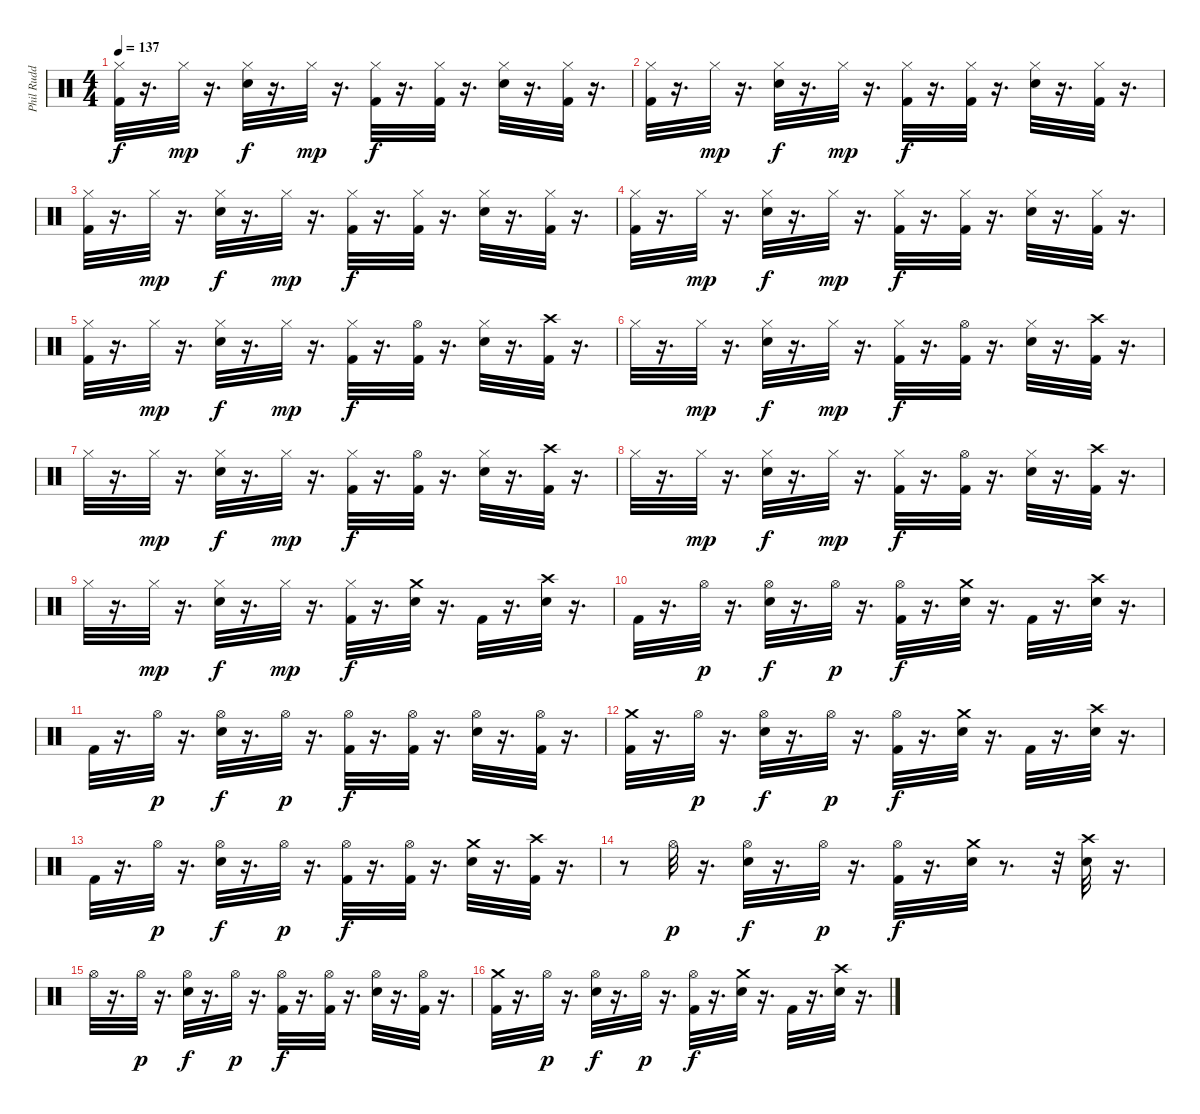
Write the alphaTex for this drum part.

\track ("Phil Rudd" "Phil Rudd") {instrument percussion}
\staff {score}
\articulation defaults
\ts (4 4)
\tempo 137
\clef neutral
\ks c
("Hi-Hat (closed)" "Kick (hit) 2").32{dy f} r.16{d} "Hi-Hat (closed)".32{dy mp} r.16{d} ("Hi-Hat (closed)" "Electric Snare (hit)").32{dy f} r.16{d} "Hi-Hat (closed)".32{dy mp} r.16{d} ("Hi-Hat (closed)" "Kick (hit) 2").32{dy f} r.16{d} ("Hi-Hat (closed)" "Kick (hit) 2").32 r.16{d} ("Hi-Hat (closed)" "Electric Snare (hit)").32 r.16{d} ("Hi-Hat (closed)" "Kick (hit) 2").32 r.16{d} |
("Hi-Hat (closed)" "Kick (hit) 2").32 r.16{d} "Hi-Hat (closed)".32{dy mp} r.16{d} ("Hi-Hat (closed)" "Electric Snare (hit)").32{dy f} r.16{d} "Hi-Hat (closed)".32{dy mp} r.16{d} ("Hi-Hat (closed)" "Kick (hit) 2").32{dy f} r.16{d} ("Hi-Hat (closed)" "Kick (hit) 2").32 r.16{d} ("Hi-Hat (closed)" "Electric Snare (hit)").32 r.16{d} ("Hi-Hat (closed)" "Kick (hit) 2").32 r.16{d} |
("Hi-Hat (closed)" "Kick (hit) 2").32 r.16{d} "Hi-Hat (closed)".32{dy mp} r.16{d} ("Hi-Hat (closed)" "Electric Snare (hit)").32{dy f} r.16{d} "Hi-Hat (closed)".32{dy mp} r.16{d} ("Hi-Hat (closed)" "Kick (hit) 2").32{dy f} r.16{d} ("Hi-Hat (closed)" "Kick (hit) 2").32 r.16{d} ("Hi-Hat (closed)" "Electric Snare (hit)").32 r.16{d} ("Hi-Hat (closed)" "Kick (hit) 2").32 r.16{d} |
("Hi-Hat (closed)" "Kick (hit) 2").32 r.16{d} "Hi-Hat (closed)".32{dy mp} r.16{d} ("Hi-Hat (closed)" "Electric Snare (hit)").32{dy f} r.16{d} "Hi-Hat (closed)".32{dy mp} r.16{d} ("Hi-Hat (closed)" "Kick (hit) 2").32{dy f} r.16{d} ("Hi-Hat (closed)" "Kick (hit) 2").32 r.16{d} ("Hi-Hat (closed)" "Electric Snare (hit)").32 r.16{d} ("Hi-Hat (closed)" "Kick (hit) 2").32 r.16{d} |
("Hi-Hat (closed)" "Kick (hit) 2").32 r.16{d} "Hi-Hat (closed)".32{dy mp} r.16{d} ("Hi-Hat (closed)" "Electric Snare (hit)").32{dy f} r.16{d} "Hi-Hat (closed)".32{dy mp} r.16{d} ("Hi-Hat (closed)" "Kick (hit) 2").32{dy f} r.16{d} ("Hi-Hat (open)" "Kick (hit) 2").32 r.16{d} ("Hi-Hat (closed)" "Electric Snare (hit)").32 r.16{d} ("Crash high (hit)" "Kick (hit) 2").32 r.16{d} |
"Hi-Hat (closed)".32 r.16{d} "Hi-Hat (closed)".32{dy mp} r.16{d} ("Hi-Hat (closed)" "Electric Snare (hit)").32{dy f} r.16{d} "Hi-Hat (closed)".32{dy mp} r.16{d} ("Hi-Hat (closed)" "Kick (hit) 2").32{dy f} r.16{d} ("Hi-Hat (open)" "Kick (hit) 2").32 r.16{d} ("Hi-Hat (closed)" "Electric Snare (hit)").32 r.16{d} ("Crash high (hit)" "Kick (hit) 2").32 r.16{d} |
"Hi-Hat (closed)".32 r.16{d} "Hi-Hat (closed)".32{dy mp} r.16{d} ("Hi-Hat (closed)" "Electric Snare (hit)").32{dy f} r.16{d} "Hi-Hat (closed)".32{dy mp} r.16{d} ("Hi-Hat (closed)" "Kick (hit) 2").32{dy f} r.16{d} ("Hi-Hat (open)" "Kick (hit) 2").32 r.16{d} ("Hi-Hat (closed)" "Electric Snare (hit)").32 r.16{d} ("Crash high (hit)" "Kick (hit) 2").32 r.16{d} |
"Hi-Hat (closed)".32 r.16{d} "Hi-Hat (closed)".32{dy mp} r.16{d} ("Hi-Hat (closed)" "Electric Snare (hit)").32{dy f} r.16{d} "Hi-Hat (closed)".32{dy mp} r.16{d} ("Hi-Hat (closed)" "Kick (hit) 2").32{dy f} r.16{d} ("Hi-Hat (open)" "Kick (hit) 2").32 r.16{d} ("Hi-Hat (closed)" "Electric Snare (hit)").32 r.16{d} ("Crash high (hit)" "Kick (hit) 2").32 r.16{d} |
"Hi-Hat (closed)".32 r.16{d} "Hi-Hat (closed)".32{dy mp} r.16{d} ("Hi-Hat (closed)" "Electric Snare (hit)").32{dy f} r.16{d} "Hi-Hat (closed)".32{dy mp} r.16{d} ("Hi-Hat (closed)" "Kick (hit) 2").32{dy f} r.16{d} ("Crash medium (hit)" "Electric Snare (hit)").32 r.16{d} "Kick (hit) 2".32 r.16{d} ("Crash high (hit)" "Electric Snare (hit)").32 r.16{d} |
"Kick (hit) 2".32 r.16{d} "Hi-Hat (open)".32{dy p} r.16{d} ("Hi-Hat (open)" "Electric Snare (hit)").32{dy f} r.16{d} "Hi-Hat (open)".32{dy p} r.16{d} ("Hi-Hat (open)" "Kick (hit) 2").32{dy f} r.16{d} ("Crash medium (hit)" "Electric Snare (hit)").32 r.16{d} "Kick (hit) 2".32 r.16{d} ("Crash high (hit)" "Electric Snare (hit)").32 r.16{d} |
"Kick (hit) 2".32 r.16{d} "Hi-Hat (open)".32{dy p} r.16{d} ("Hi-Hat (open)" "Electric Snare (hit)").32{dy f} r.16{d} "Hi-Hat (open)".32{dy p} r.16{d} ("Hi-Hat (open)" "Kick (hit) 2").32{dy f} r.16{d} ("Hi-Hat (open)" "Kick (hit) 2").32 r.16{d} ("Hi-Hat (open)" "Electric Snare (hit)").32 r.16{d} ("Hi-Hat (open)" "Kick (hit) 2").32 r.16{d} |
("Crash medium (hit)" "Kick (hit) 2").32 r.16{d} "Hi-Hat (open)".32{dy p} r.16{d} ("Hi-Hat (open)" "Electric Snare (hit)").32{dy f} r.16{d} "Hi-Hat (open)".32{dy p} r.16{d} ("Hi-Hat (open)" "Kick (hit) 2").32{dy f} r.16{d} ("Crash medium (hit)" "Electric Snare (hit)").32 r.16{d} "Kick (hit) 2".32 r.16{d} ("Crash high (hit)" "Electric Snare (hit)").32 r.16{d} |
"Kick (hit) 2".32 r.16{d} "Hi-Hat (open)".32{dy p} r.16{d} ("Hi-Hat (open)" "Electric Snare (hit)").32{dy f} r.16{d} "Hi-Hat (open)".32{dy p} r.16{d} ("Kick (hit) 2" "Hi-Hat (open)").32{dy f} r.16{d} ("Hi-Hat (open)" "Kick (hit) 2").32 r.16{d} ("Crash medium (hit)" "Electric Snare (hit)").32 r.16{d} ("Crash high (hit)" "Kick (hit) 2").32 r.16{d} |
r.8 "Hi-Hat (open)".32{dy p} r.16{d} ("Hi-Hat (open)" "Electric Snare (hit)").32{dy f} r.16{d} "Hi-Hat (open)".32{dy p} r.16{d} ("Hi-Hat (open)" "Kick (hit) 2").32{dy f} r.16{d} ("Crash medium (hit)" "Electric Snare (hit)").32 r.8{d} r.32 ("Crash high (hit)" "Electric Snare (hit)").32 r.16{d} |
"Hi-Hat (open)".32 r.16{d} "Hi-Hat (open)".32{dy p} r.16{d} ("Hi-Hat (open)" "Electric Snare (hit)").32{dy f} r.16{d} "Hi-Hat (open)".32{dy p} r.16{d} ("Hi-Hat (open)" "Kick (hit) 2").32{dy f} r.16{d} ("Hi-Hat (open)" "Kick (hit) 2").32 r.16{d} ("Hi-Hat (open)" "Electric Snare (hit)").32 r.16{d} ("Hi-Hat (open)" "Kick (hit) 2").32 r.16{d} |
("Crash medium (hit)" "Kick (hit) 2").32 r.16{d} "Hi-Hat (open)".32{dy p} r.16{d} ("Hi-Hat (open)" "Electric Snare (hit)").32{dy f} r.16{d} "Hi-Hat (open)".32{dy p} r.16{d} ("Hi-Hat (open)" "Kick (hit) 2").32{dy f} r.16{d} ("Crash medium (hit)" "Electric Snare (hit)").32 r.16{d} "Kick (hit) 2".32 r.16{d} ("Crash high (hit)" "Electric Snare (hit)").32 r.16{d}
